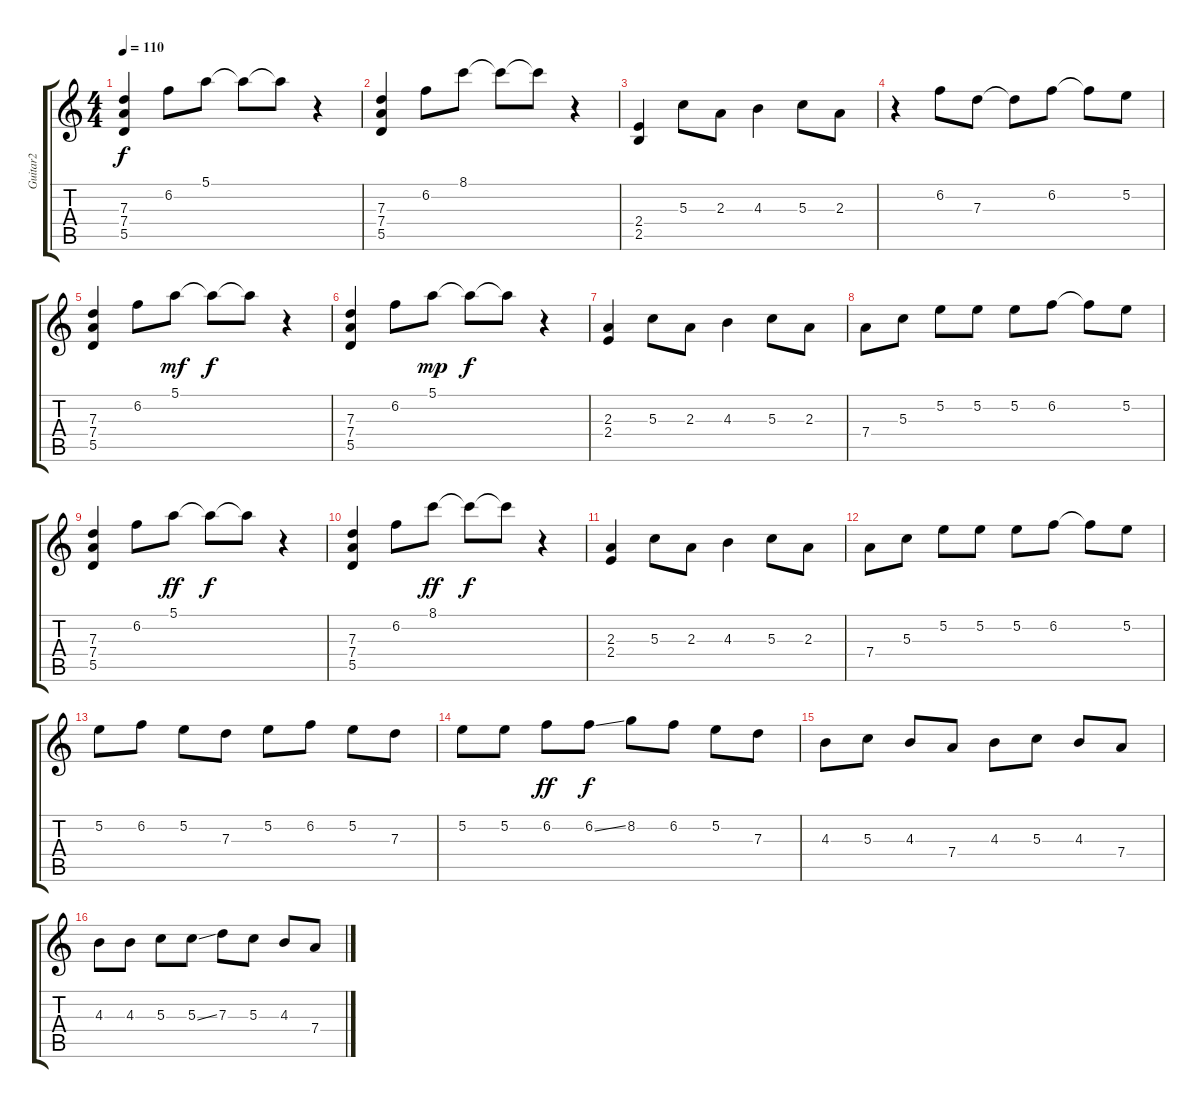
\track ("Guitar2" "Guitar2") {instrument overdrivenguitar}
\staff {score tabs}
\tuning (E4 B3 G3 D3 A2 E2) {hide}
\ts (4 4)
\tempo 110
\clef g2
\ks c
(7.3 7.4 5.5).4{dy f} 6.2.8 5.1.8 5.1{t}.8 5.1{t}.8 r.4 |
(7.3 7.4 5.5).4 6.2.8 8.1.8 8.1{t}.8 8.1{t}.8 r.4 |
(2.4 2.5).4 5.3.8 2.3.8 4.3.4 5.3.8 2.3.8 |
r.4 6.2.8 7.3.8 7.3{t}.8 6.2.8 6.2{t}.8 5.2.8 |
(7.3 7.4 5.5).4{instrument distortionguitar} 6.2.8 5.1.8{dy mf} 5.1{t}.8{dy f} 5.1{t}.8 r.4 |
(7.3 7.4 5.5).4 6.2.8 5.1.8{dy mp} 5.1{t}.8{dy f} 5.1{t}.8 r.4 |
(2.3 2.4).4 5.3.8 2.3.8 4.3.4 5.3.8 2.3.8 |
7.4.8 5.3.8 5.2.8 5.2.8 5.2.8 6.2.8 6.2{t}.8 5.2.8 |
(7.3 7.4 5.5).4 6.2.8 5.1.8{dy ff} 5.1{t}.8{dy f} 5.1{t}.8 r.4 |
(7.3 7.4 5.5).4 6.2.8 8.1.8{dy ff} 8.1{t}.8{dy f} 8.1{t}.8 r.4 |
(2.3 2.4).4 5.3.8 2.3.8 4.3.4 5.3.8 2.3.8 |
7.4.8 5.3.8 5.2.8 5.2.8 5.2.8 6.2.8 6.2{t}.8 5.2.8 |
5.2.8{volume 11 balance 10} 6.2.8 5.2.8 7.3.8 5.2.8 6.2.8 5.2.8 7.3.8 |
5.2.8 5.2.8 6.2.8{dy ff} 6.2{ss}.8{dy f} 8.2.8 6.2.8 5.2.8 7.3.8 |
4.3.8 5.3.8 4.3.8 7.4.8 4.3.8 5.3.8 4.3.8 7.4.8 |
4.3.8 4.3.8 5.3.8 5.3{ss}.8 7.3.8 5.3.8 4.3.8 7.4.8
